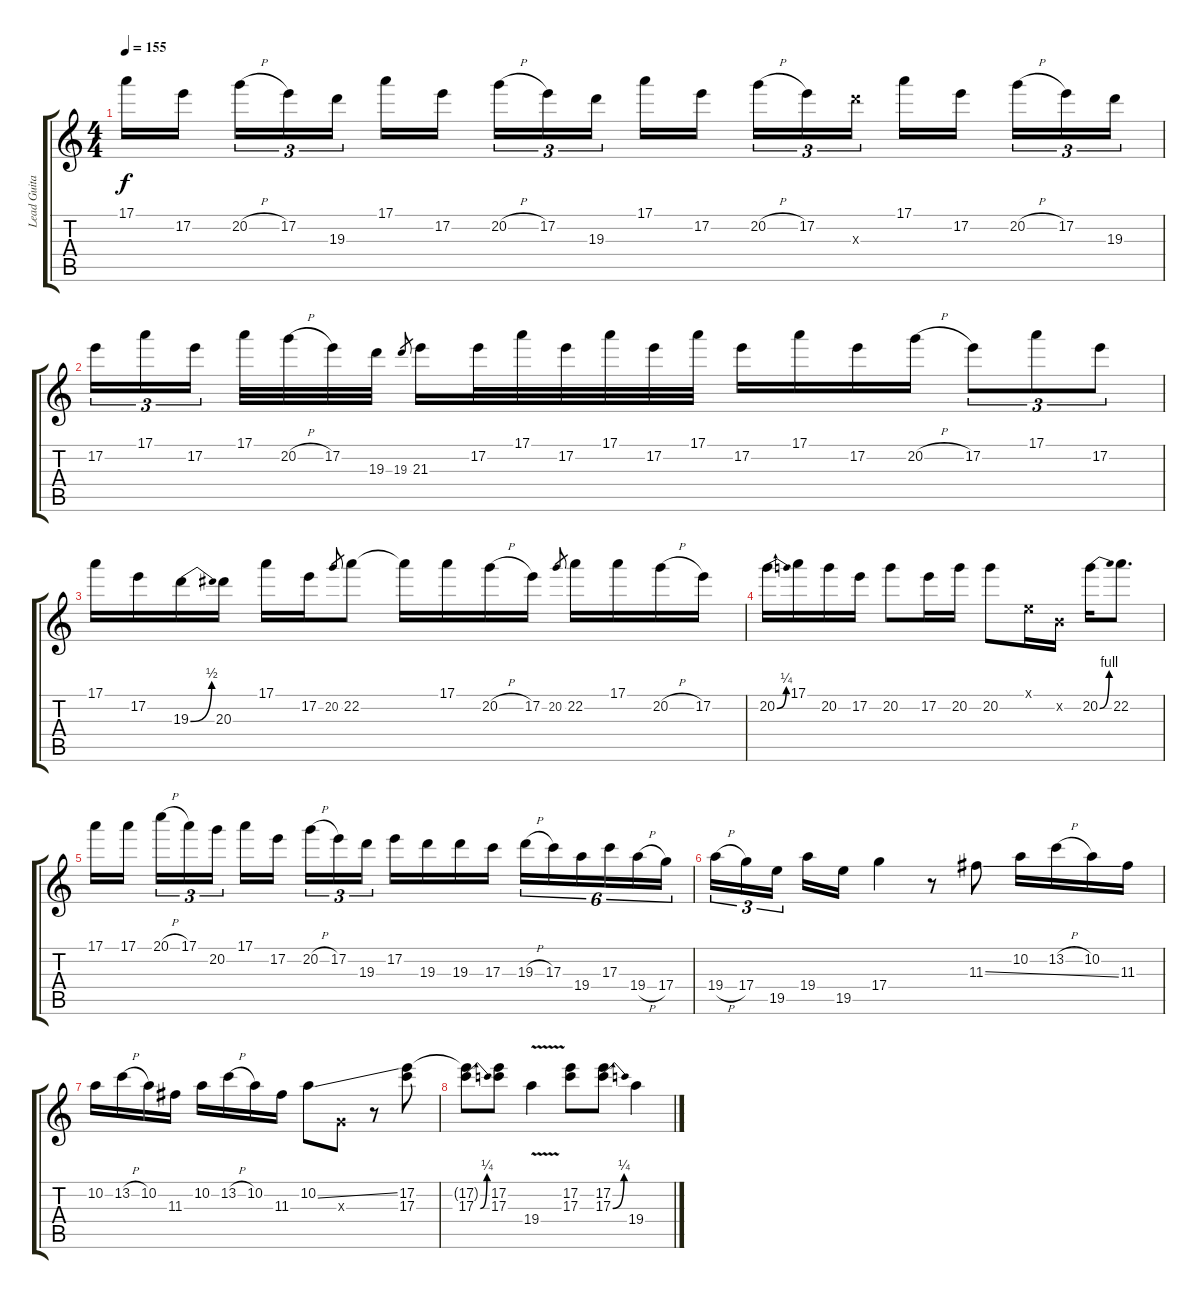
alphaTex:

\track ("Lead Guitar" "Lead Guita") {instrument distortionguitar}
\staff {score tabs}
\tuning (E4 B3 G3 D3 A2 E2) {hide}
\ts (4 4)
\tempo 155
\clef g2
\ks c
17.1.16{dy f} 17.2.16 20.2{h}.16{tu (3 2)} 17.2.16{tu (3 2)} 19.3.16{tu (3 2)} 17.1.16 17.2.16 20.2{h}.16{tu (3 2)} 17.2.16{tu (3 2)} 19.3.16{tu (3 2)} 17.1.16 17.2.16 20.2{h}.16{tu (3 2)} 17.2.16{tu (3 2)} 19.3{x}.16{tu (3 2)} 17.1.16 17.2.16 20.2{h}.16{tu (3 2)} 17.2.16{tu (3 2)} 19.3.16{tu (3 2)} |
17.2.16{tu (3 2)} 17.1.16{tu (3 2)} 17.2.16{tu (3 2)} 17.1.32 20.2{h}.32 17.2.32 19.3.32 19.3.8{gr} 21.3.16 17.2.32 17.1.32 17.2.32 17.1.32 17.2.32 17.1.32 17.2.16 17.1.16 17.2.16 20.2{h}.16 17.2.8{tu (3 2)} 17.1.8{tu (3 2)} 17.2.8{tu (3 2)} |
17.1.16 17.2.16 19.3{be (bend 0 0 60 2)}.16 20.3.16 17.1.16 17.2.16 20.2.8{gr} 22.2.8 22.2{t}.16 17.1.16 20.2{h}.16 17.2.16 20.2.8{gr} 22.2.16 17.1.16 20.2{h}.16 17.2.16 |
20.2{be (bend 0 0 60 1)}.16 17.1.16 20.2.16 17.2.16 20.2.8 17.2.16 20.2.16 20.2.8 0.1{x}.16 0.2{x}.16 20.2{be (bend 0 0 60 4)}.16 22.2.8{d} |
17.1.16 17.1.16 20.1{h}.16{tu (3 2)} 17.1.16{tu (3 2)} 20.2.16{tu (3 2)} 17.1.16 17.2.16 20.2{h}.16{tu (3 2)} 17.2.16{tu (3 2)} 19.3.16{tu (3 2)} 17.2.16 19.3.16 19.3.16 17.3.16 19.3{h}.16{tu (6 4)} 17.3.16{tu (6 4)} 19.4.16{tu (6 4)} 17.3.16{tu (6 4)} 19.4{h}.16{tu (6 4)} 17.4.16{tu (6 4)} |
19.4{h}.16{tu (3 2)} 17.4.16{tu (3 2)} 19.5.16{tu (3 2)} 19.4.16 19.5.16 17.4.4 r.8 11.3{ss}.8 10.2.16 13.2{h}.16 10.2.16 11.3.16 |
10.2.16 13.2{h}.16 10.2.16 11.3.16 10.2.16 13.2{h}.16 10.2.16 11.3.16 10.2{ss}.8 0.3{x}.8 r.8 (17.2 17.3).8 |
(17.2{t} 17.3{be (bend 0 0 60 1)}).8 (17.2 17.3).8 19.4{v}.4 (17.2 17.3).8 (17.2 17.3{be (bend 0 0 60 1)}).8 19.4.4
